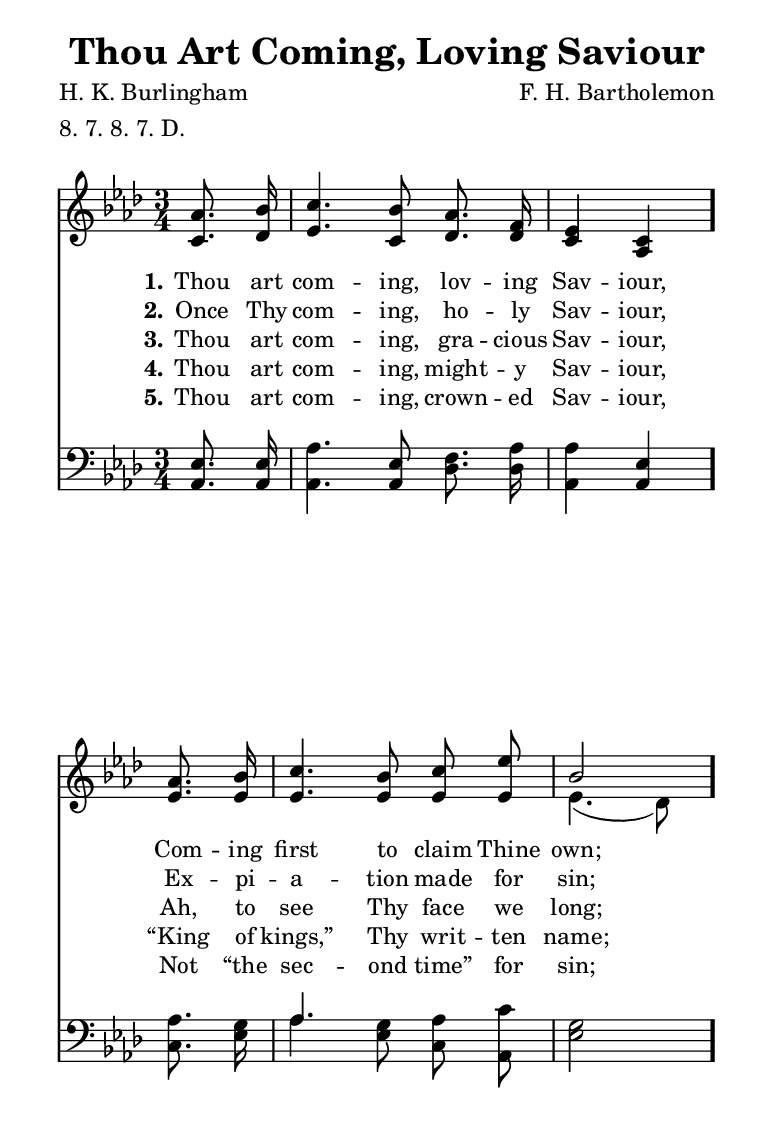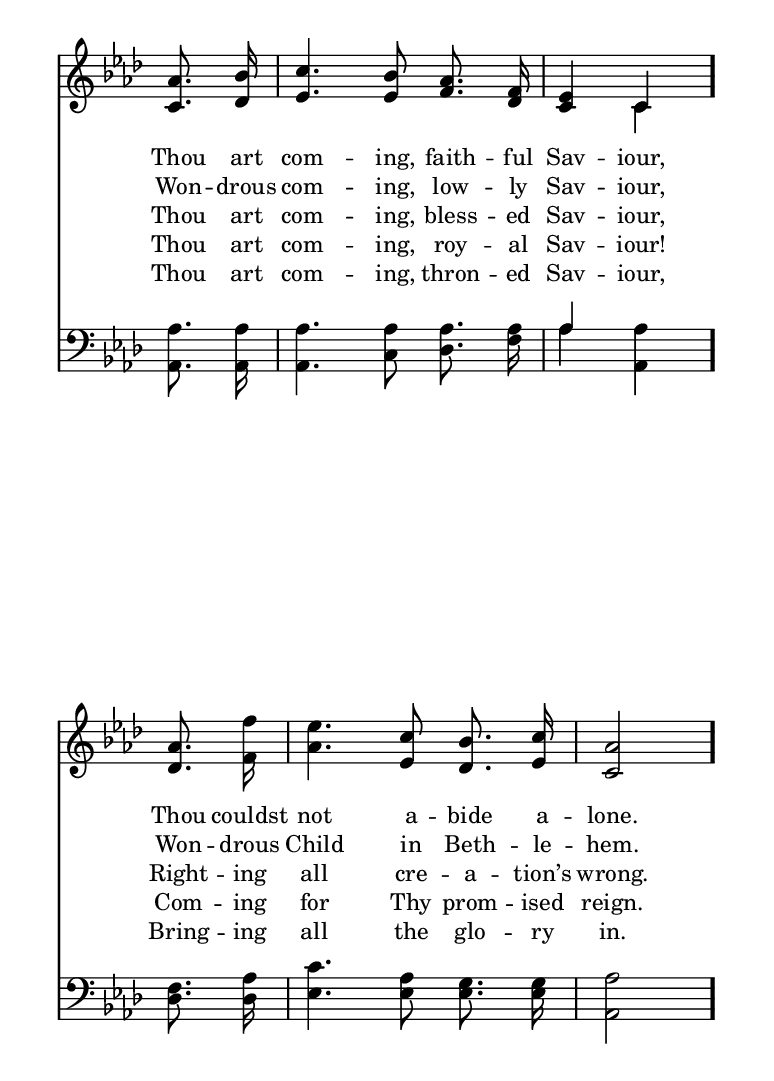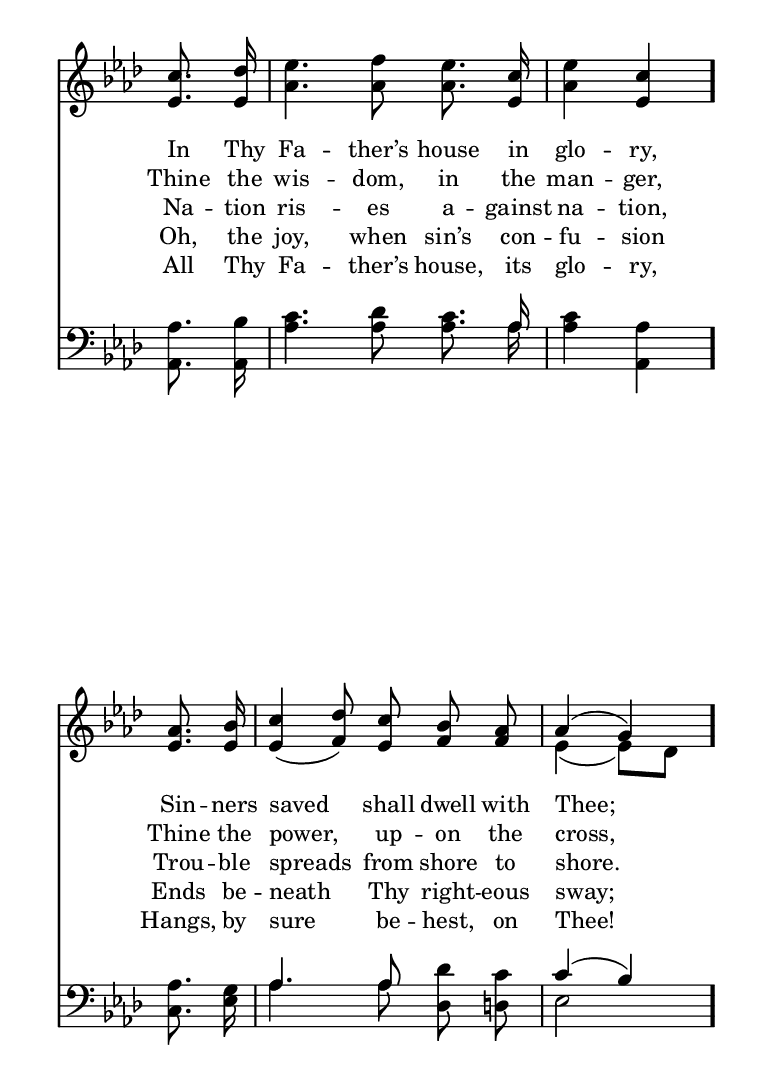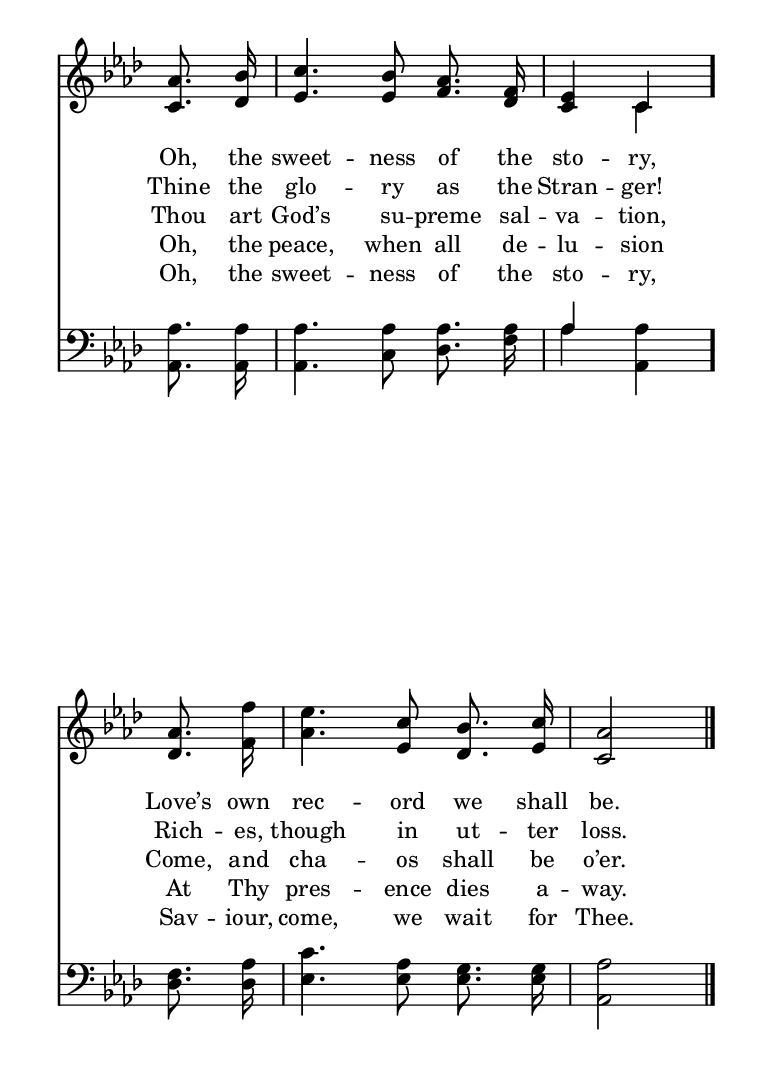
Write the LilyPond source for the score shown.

\include "common/global.ily"
\paper {
  \include "common/paper.ily"
}

\header{
  hymnnumber = "272"
  title = "Thou Art Coming, Loving Saviour"
  tunename = "Autumn"
  meter = "8. 7. 8. 7. D."
  poet = "H. K. Burlingham"
  composer = "F. H. Bartholemon"
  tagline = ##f
}

% for fermata in MIDI
ta = { \tempo 4=80 }
tb = { \tempo 4=40 }

patternAA = { c8. c16 | c4. c8 c8. c16 | c4 c4 }
patternAB = { c8. c16 | c4. c8 c8. c16 | c2 }

patternBA = { c8. c16 | c4. c8 c8 c8   | c2 }
patternBB = { c8. c16 | c4. c8 c8 c8   | c4.( c8) }
patternBC = { c8. c16 | c4( c8) c8 c8 c8 | c4( c4) }
patternBD = { c8. c16 | c4( c8) c8 c8 c8 | c4( c8[) c8] }
patternBE = { c8. c16 | c4.     c8 c8 c8 | c4( c4) }
patternBF = { c8. c16 | c4.     c8 c8 c8 | c2      }

global = {
  \include "common/overrides.ily"
  \override Staff.TimeSignature.style = #'numbered
  \time 3/4
  \override Score.MetronomeMark.transparent = ##t % hide all fermata changes too
  \ta
  \key aes \major
  \partial 4
  \autoBeamOff
}

notesSoprano = {
\global
\relative c'' {

  \changePitch \patternAA { aes bes | c bes aes f | ees c }
  \changePitch \patternBA { aes' bes | c bes c ees | bes }
  \changePitch \patternAA { aes bes | c bes aes f | ees c }
  \changePitch \patternAB { aes' f' | ees c bes c | aes }

  \changePitch \patternAA { c des | ees f ees c | ees c }
  \changePitch \patternBC { aes bes | c des c bes aes | aes g }
  \changePitch \patternAA { aes bes | c bes aes f | ees c }
  \changePitch \patternAB { aes' f' | ees c bes c | aes }

  \bar "|."

}
}

notesAlto = {
\global
\relative e' {

  \changePitch \patternAA { c des | ees c des des | c aes }
  \changePitch \patternBB { ees' ees | ees ees ees ees | ees des }
  \changePitch \patternAA { c des | ees ees f des | c c }
  \changePitch \patternAB { des f | aes ees des ees | c }

  \changePitch \patternAA { ees ees | aes aes aes ees | aes ees }
  \changePitch \patternBD { ees ees | ees f ees f f | ees ees des }
  \changePitch \patternAA { c des | ees ees f des | c c }
  \changePitch \patternAB { des f | aes ees des ees | c }

}
}

notesTenor = {
\global
\relative a {

  \changePitch \patternAA { ees ees | aes ees f aes | aes ees }
  \changePitch \patternBA { aes g | aes g aes c | g }
  \changePitch \patternAA { aes aes | aes aes aes aes | aes aes }
  \changePitch \patternAB { f aes | c aes g g | aes }

  \changePitch \patternAA { aes bes | c des c aes | c aes }
  \changePitch \patternBE { aes g | aes aes des c | c bes }
  \changePitch \patternAA { aes aes | aes aes aes aes | aes aes }
  \changePitch \patternAB { f aes | c aes g g | aes }

}
}

notesBass = {
\global
\relative f, {

  \changePitch \patternAA { aes aes | aes aes des des | aes aes }
  \changePitch \patternBA { c ees | aes ees c aes | ees' }
  \changePitch \patternAA { aes, aes | aes c des f | aes aes, }
  \changePitch \patternAB { des des | ees ees ees ees | aes, }

  \changePitch \patternAA { aes aes | aes' aes aes aes | aes aes, }
  \changePitch \patternBF { c ees | aes aes des, d | ees }
  \changePitch \patternAA { aes, aes | aes c des f | aes aes, }
  \changePitch \patternAB { des des | ees ees ees ees | aes, }

}
}

wordsA = \lyricmode {
\set stanza = "1."

Thou art com -- ing, lov -- ing Sav -- iour, \bar "."
Com -- ing first to claim Thine own; \bar "."
Thou art com -- ing, faith -- ful Sav -- iour, \bar "."
Thou couldst not a -- bide a -- lone. \bar "."
In Thy Fa -- ther’s house in glo -- ry, \bar "."
Sin -- ners saved shall dwell with Thee; \bar "."
Oh, the sweet -- ness of the sto -- ry, \bar "."
Love’s own rec -- ord we shall be. \bar "."

}

wordsB = \lyricmode {
\set stanza = "2."

Once Thy com -- ing, ho -- ly Sav -- iour,
Ex -- pi -- a -- tion made for sin;
Won -- drous com -- ing, low -- ly Sav -- iour,
Won -- drous Child in Beth -- le -- hem.
Thine the wis -- dom, in the man -- ger,
Thine the power, up -- on the cross,
Thine the glo -- ry as the Stran -- ger!
Rich -- es, though in ut -- ter loss.

}

wordsC = \lyricmode {
\set stanza = "3."

Thou art com -- ing, gra -- cious Sav -- iour,
Ah, to see Thy face we long;
Thou art com -- ing, bless -- ed Sav -- iour, % XXX blue book has comma after blessed
Right -- ing all cre -- a -- tion’s wrong.
Na -- tion ris -- es a -- gainst na -- tion,
Trou -- ble spreads from shore to shore.
Thou art God’s su -- preme sal -- va -- tion,
Come, and cha -- os shall be o’er.

}

wordsD = \lyricmode {
\set stanza = "4."

Thou art com -- ing, might -- y Sav -- iour,
“King of kings,” Thy writ -- ten name;
Thou art com -- ing, roy -- al Sav -- iour!
Com -- ing for Thy prom -- ised reign.
Oh, the joy, when sin’s con -- fu -- sion
Ends be -- neath Thy right -- eous sway;
Oh, the peace, when all de -- lu -- sion
At Thy pres -- ence dies a -- way.

}

wordsE = \lyricmode {
\set stanza = "5."

Thou art com -- ing, crown -- ed Sav -- iour,
Not “the sec -- ond time” for sin;
Thou art com -- ing, thron -- ed Sav -- iour,
Bring -- ing all the glo -- ry in.
All Thy Fa -- ther’s house, its glo -- ry,
Hangs, by sure be -- hest, on Thee!
Oh, the sweet -- ness of the sto -- ry,
Sav -- iour, come, we wait for Thee.

}

\score {
  \context ChoirStaff <<
    \context Staff = upper <<
      \set Staff.autoBeaming = ##f
      \set ChoirStaff.systemStartDelimiter = #'SystemStartBar
      \set ChoirStaff.printPartCombineTexts = ##f
      \partcombine #'(2 . 9) \notesSoprano \notesAlto
      \context NullVoice = sopranos { \voiceOne << \notesSoprano >> }
      \context NullVoice = altos { \voiceTwo << \notesAlto >> }
      \context Lyrics = one   \lyricsto sopranos \wordsA
      \context Lyrics = two   \lyricsto sopranos \wordsB
      \context Lyrics = three \lyricsto sopranos \wordsC
      \context Lyrics = four  \lyricsto sopranos \wordsD
      \context Lyrics = five  \lyricsto sopranos \wordsE
    >>
    \context Staff = men <<
      \set Staff.autoBeaming = ##f
      \clef bass
      \set ChoirStaff.printPartCombineTexts = ##f
      \partcombine #'(2 . 9) \notesTenor \notesBass
      \context NullVoice = tenors { \voiceOne << \notesTenor >> }
      \context NullVoice = basses { \voiceTwo << \notesBass >> }
    >>
  >>
  \layout {
    \include "common/layout.ily"
  }
  \midi{
    \include "common/midi.ily"
  }
}

\version "2.19.49"  % necessary for upgrading to future LilyPond versions.

% vi:set et ts=2 sw=2 ai nocindent syntax=lilypond:
